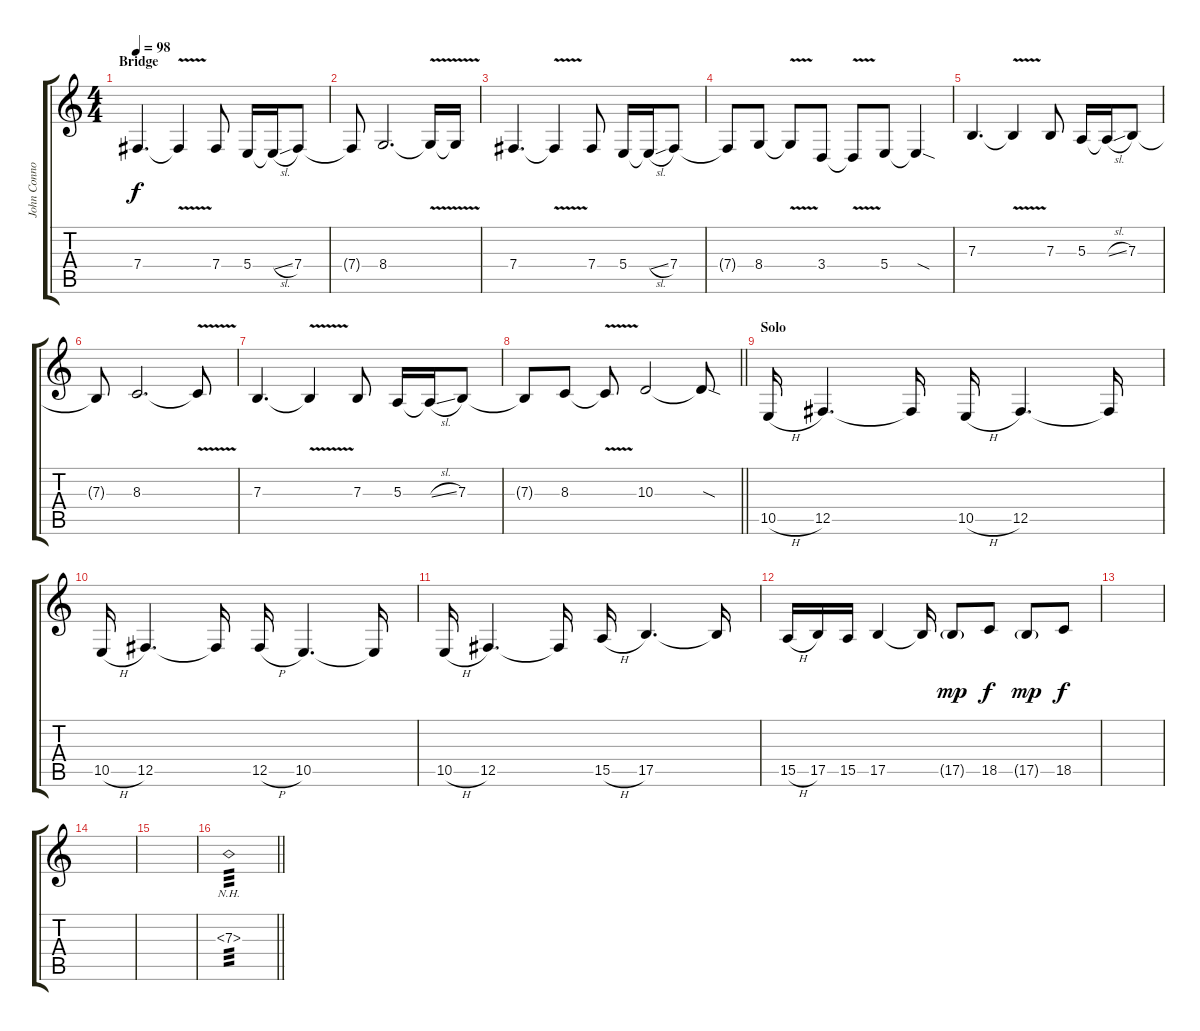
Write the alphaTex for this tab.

\track ("John Connolly wah, fills" "John Conno") {instrument pad2warm}
\staff {score tabs}
\tuning (Db4 Ab3 E3 B2 Gb2 B1) {hide}
\ts (4 4)
\section ("" "Bridge")
\tempo 98
\clef g2
\ks c
7.4.4{d dy f} 7.4{v t}.4 7.4.8 5.4.16 5.4{sl t}.16 7.4.8 |
7.4{t}.8 8.4.2{d} 8.4{v t}.16 8.4{t}.16 |
7.4.4{d} 7.4{v t}.4 7.4.8 5.4.16 5.4{sl t}.16 7.4.8 |
7.4{t}.8 8.4.8 8.4{v t}.8 3.4.8 3.4{v t}.8 5.4.8 5.4{sod t}.4 |
7.3.4{d} 7.3{v t}.4 7.3.8 5.3.16 5.3{sl t}.16 7.3.8 |
7.3{t}.8 8.3.2{d} 8.3{v t}.8 |
7.3.4{d} 7.3{v t}.4 7.3.8 5.3.16 5.3{sl t}.16 7.3.8 |
\barLineRight lightlight
7.3{t}.8 8.3.8 8.3{v t}.8 10.3.2 10.3{sod t}.8 |
\section ("" "Solo")
10.5{h}.16 12.5.4{d} 12.5{t}.16 10.5{h}.16 12.5.4{d} 12.5{t}.16 |
10.5{h}.16 12.5.4{d} 12.5{t}.16 12.5{h}.16 10.5.4{d} 10.5{t}.16 |
10.5{h}.16 12.5.4{d} 12.5{t}.16 15.5{h}.16 17.5.4{d} 17.5{t}.16 |
15.5{h}.16 17.5.16 15.5.16 17.5.4 17.5{t}.16 17.5{g}.8{dy mp} 18.5.8{dy f} 17.5{g}.8{dy mp} 18.5.8{dy f} |
|
|
|
\barLineRight lightlight
7.3{nh sl}.1{tp 3}
